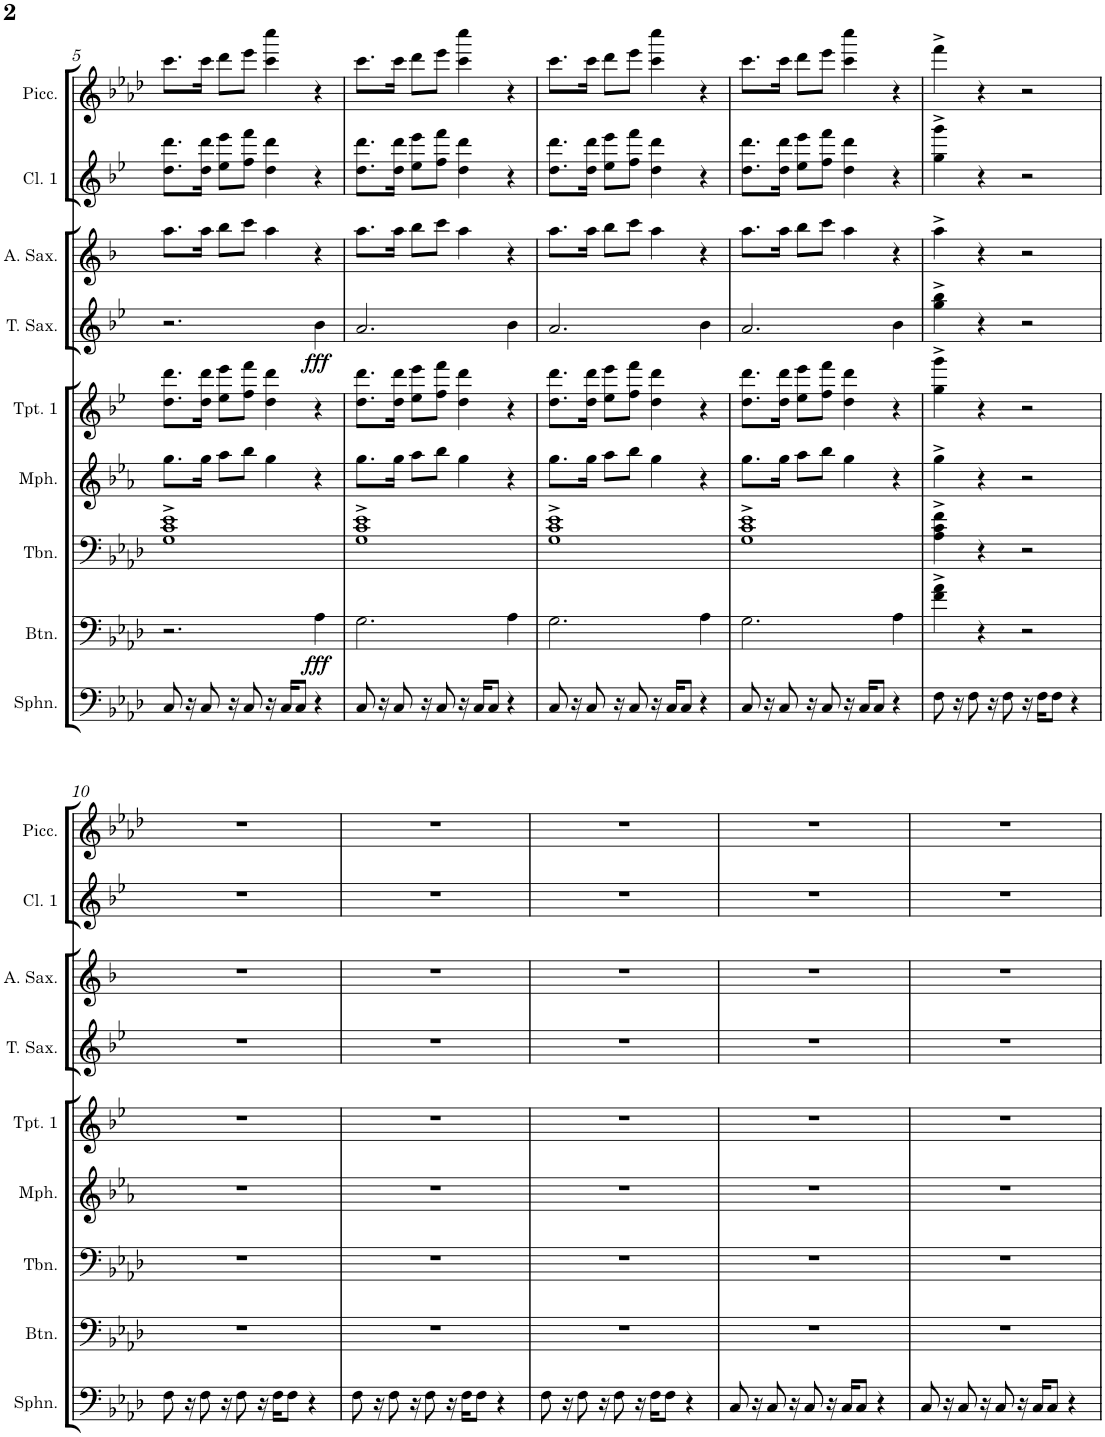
**kern	**kern	**dynam	**kern	**kern	**kern	**kern	**dynam	**kern	**kern	**kern
*part9	*part8	*part8	*part7	*part6	*part5	*part4	*part4	*part3	*part2	*part1
*staff9	*staff8	*staff8	*staff7	*staff6	*staff5	*staff4	*staff4	*staff3	*staff2	*staff1
*I"Sousaphone	*I"Baritone	*	*I"Trombone	*I"Mellophone	*I"Trumpet 1	*I"Tenor Sax	*	*I"Alto Sax	*I"Clarinet 1	*I"Piccolo
*I'Sphn.	*I'Btn.	*	*I'Tbn.	*I'Mph.	*I'Tpt. 1	*I'T. Sax.	*	*I'A. Sax.	*I'Cl. 1	*I'Picc.
!!LO:PB:g=z
*clefF4	*clefF4	*	*clefF4	*clefG2	*clefG2	*clefG2	*	*clefG2	*clefG2	*clefG2
*	*Trd4c7	*	*	*Trd4c7	*Trd1c2	*Trd8c14	*	*Trd5c9	*Trd1c2	*Trd-7c-12
*k[b-e-a-d-]	*k[b-e-a-d-]	*	*k[b-e-a-d-]	*k[b-e-a-]	*k[b-e-]	*k[b-e-]	*	*k[b-]	*k[b-e-]	*k[b-e-a-d-]
*M4/4	*M4/4	*	*M4/4	*M4/4	*M4/4	*M4/4	*	*M4/4	*M4/4	*M4/4
=5	=5	=5	=5	=5	=5	=5	=5	=5	=5	=5
8C/	2.r	.	1G^ 1c^ 1e-^	8.gg\L	8.dd\ 8.ddd\L	2.r	.	8.aa\L	8.dd\ 8.ddd\L	8.ccc\L
16r	.	.	.	.	.	.	.	.	.	.
8C/	.	.	.	16gg\Jk	16dd\ 16ddd\Jk	.	.	16aa\Jk	16dd\ 16ddd\Jk	16ccc\Jk
.	.	.	.	8aa-\L	8ee-\ 8eee-\L	.	.	8bb-\L	8ee-\ 8eee-\L	8ddd-\L
16r	.	.	.	.	.	.	.	.	.	.
8C/	.	.	.	8bb-\J	8ff\ 8fff\J	.	.	8ccc\J	8ff\ 8fff\J	8eee-\J
16r	.	.	.	4gg\	4dd\ 4ddd\	.	.	4aa\	4dd\ 4ddd\	4ccc\ 4cccc\
16C/KL	.	.	.	.	.	.	.	.	.	.
8C/J	.	.	.	.	.	.	.	.	.	.
!	!	!LO:DY:b	!	!	!	!	!LO:DY:b	!	!	!
4r	4A-\	fff	.	4r	4r	4b-\	fff	4r	4r	4r
=6	=6	=6	=6	=6	=6	=6	=6	=6	=6	=6
8C/	2.G\	.	1G^ 1c^ 1e-^	8.gg\L	8.dd\ 8.ddd\L	2.a/	.	8.aa\L	8.dd\ 8.ddd\L	8.ccc\L
16r	.	.	.	.	.	.	.	.	.	.
8C/	.	.	.	16gg\Jk	16dd\ 16ddd\Jk	.	.	16aa\Jk	16dd\ 16ddd\Jk	16ccc\Jk
.	.	.	.	8aa-\L	8ee-\ 8eee-\L	.	.	8bb-\L	8ee-\ 8eee-\L	8ddd-\L
16r	.	.	.	.	.	.	.	.	.	.
8C/	.	.	.	8bb-\J	8ff\ 8fff\J	.	.	8ccc\J	8ff\ 8fff\J	8eee-\J
16r	.	.	.	4gg\	4dd\ 4ddd\	.	.	4aa\	4dd\ 4ddd\	4ccc\ 4cccc\
16C/KL	.	.	.	.	.	.	.	.	.	.
8C/J	.	.	.	.	.	.	.	.	.	.
4r	4A-\	.	.	4r	4r	4b-\	.	4r	4r	4r
=7	=7	=7	=7	=7	=7	=7	=7	=7	=7	=7
8C/	2.G\	.	1G^ 1c^ 1e-^	8.gg\L	8.dd\ 8.ddd\L	2.a/	.	8.aa\L	8.dd\ 8.ddd\L	8.ccc\L
16r	.	.	.	.	.	.	.	.	.	.
8C/	.	.	.	16gg\Jk	16dd\ 16ddd\Jk	.	.	16aa\Jk	16dd\ 16ddd\Jk	16ccc\Jk
.	.	.	.	8aa-\L	8ee-\ 8eee-\L	.	.	8bb-\L	8ee-\ 8eee-\L	8ddd-\L
16r	.	.	.	.	.	.	.	.	.	.
8C/	.	.	.	8bb-\J	8ff\ 8fff\J	.	.	8ccc\J	8ff\ 8fff\J	8eee-\J
16r	.	.	.	4gg\	4dd\ 4ddd\	.	.	4aa\	4dd\ 4ddd\	4ccc\ 4cccc\
16C/KL	.	.	.	.	.	.	.	.	.	.
8C/J	.	.	.	.	.	.	.	.	.	.
4r	4A-\	.	.	4r	4r	4b-\	.	4r	4r	4r
=8	=8	=8	=8	=8	=8	=8	=8	=8	=8	=8
8C/	2.G\	.	1G^ 1c^ 1e-^	8.gg\L	8.dd\ 8.ddd\L	2.a/	.	8.aa\L	8.dd\ 8.ddd\L	8.ccc\L
16r	.	.	.	.	.	.	.	.	.	.
8C/	.	.	.	16gg\Jk	16dd\ 16ddd\Jk	.	.	16aa\Jk	16dd\ 16ddd\Jk	16ccc\Jk
.	.	.	.	8aa-\L	8ee-\ 8eee-\L	.	.	8bb-\L	8ee-\ 8eee-\L	8ddd-\L
16r	.	.	.	.	.	.	.	.	.	.
8C/	.	.	.	8bb-\J	8ff\ 8fff\J	.	.	8ccc\J	8ff\ 8fff\J	8eee-\J
16r	.	.	.	4gg\	4dd\ 4ddd\	.	.	4aa\	4dd\ 4ddd\	4ccc\ 4cccc\
16C/KL	.	.	.	.	.	.	.	.	.	.
8C/J	.	.	.	.	.	.	.	.	.	.
4r	4A-\	.	.	4r	4r	4b-\	.	4r	4r	4r
=9	=9	=9	=9	=9	=9	=9	=9	=9	=9	=9
8F\	4f\^ 4a-\^	.	4A-\^ 4c\^ 4f\^	4gg^\	4gg\^ 4ggg\^	4gg\^ 4bb-\^	.	4aa^\	4gg\^ 4ggg\^	4fff^\
16r	.	.	.	.	.	.	.	.	.	.
8F\	.	.	.	.	.	.	.	.	.	.
.	4r	.	4r	4r	4r	4r	.	4r	4r	4r
16r	.	.	.	.	.	.	.	.	.	.
8F\	.	.	.	.	.	.	.	.	.	.
16r	2r	.	2r	2r	2r	2r	.	2r	2r	2r
16F\KL	.	.	.	.	.	.	.	.	.	.
8F\J	.	.	.	.	.	.	.	.	.	.
4r	.	.	.	.	.	.	.	.	.	.
!!LO:LB:g=z
=10	=10	=10	=10	=10	=10	=10	=10	=10	=10	=10
8F\	1r	.	1r	1r	1r	1r	.	1r	1r	1r
16r	.	.	.	.	.	.	.	.	.	.
8F\	.	.	.	.	.	.	.	.	.	.
16r	.	.	.	.	.	.	.	.	.	.
8F\	.	.	.	.	.	.	.	.	.	.
16r	.	.	.	.	.	.	.	.	.	.
16F\KL	.	.	.	.	.	.	.	.	.	.
8F\J	.	.	.	.	.	.	.	.	.	.
4r	.	.	.	.	.	.	.	.	.	.
=11	=11	=11	=11	=11	=11	=11	=11	=11	=11	=11
8F\	1r	.	1r	1r	1r	1r	.	1r	1r	1r
16r	.	.	.	.	.	.	.	.	.	.
8F\	.	.	.	.	.	.	.	.	.	.
16r	.	.	.	.	.	.	.	.	.	.
8F\	.	.	.	.	.	.	.	.	.	.
16r	.	.	.	.	.	.	.	.	.	.
16F\KL	.	.	.	.	.	.	.	.	.	.
8F\J	.	.	.	.	.	.	.	.	.	.
4r	.	.	.	.	.	.	.	.	.	.
=12	=12	=12	=12	=12	=12	=12	=12	=12	=12	=12
8F\	1r	.	1r	1r	1r	1r	.	1r	1r	1r
16r	.	.	.	.	.	.	.	.	.	.
8F\	.	.	.	.	.	.	.	.	.	.
16r	.	.	.	.	.	.	.	.	.	.
8F\	.	.	.	.	.	.	.	.	.	.
16r	.	.	.	.	.	.	.	.	.	.
16F\KL	.	.	.	.	.	.	.	.	.	.
8F\J	.	.	.	.	.	.	.	.	.	.
4r	.	.	.	.	.	.	.	.	.	.
=13	=13	=13	=13	=13	=13	=13	=13	=13	=13	=13
8C/	1r	.	1r	1r	1r	1r	.	1r	1r	1r
16r	.	.	.	.	.	.	.	.	.	.
8C/	.	.	.	.	.	.	.	.	.	.
16r	.	.	.	.	.	.	.	.	.	.
8C/	.	.	.	.	.	.	.	.	.	.
16r	.	.	.	.	.	.	.	.	.	.
16C/KL	.	.	.	.	.	.	.	.	.	.
8C/J	.	.	.	.	.	.	.	.	.	.
4r	.	.	.	.	.	.	.	.	.	.
=14	=14	=14	=14	=14	=14	=14	=14	=14	=14	=14
8C/	1r	.	1r	1r	1r	1r	.	1r	1r	1r
16r	.	.	.	.	.	.	.	.	.	.
8C/	.	.	.	.	.	.	.	.	.	.
16r	.	.	.	.	.	.	.	.	.	.
8C/	.	.	.	.	.	.	.	.	.	.
16r	.	.	.	.	.	.	.	.	.	.
16C/KL	.	.	.	.	.	.	.	.	.	.
8C/J	.	.	.	.	.	.	.	.	.	.
4r	.	.	.	.	.	.	.	.	.	.
=	=	=	=	=	=	=	=	=	=	=
*-	*-	*-	*-	*-	*-	*-	*-	*-	*-	*-
